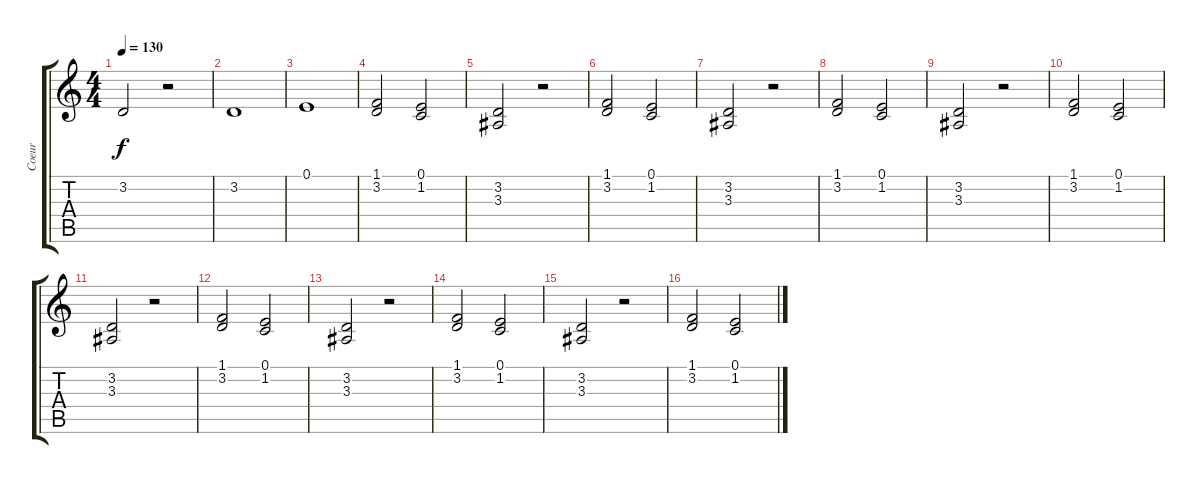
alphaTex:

\track ("Coeur" "Coeur") {instrument choiraahs}
\staff {score tabs}
\tuning (E4 B3 G3 D3 A2 E2) {hide}
\ts (4 4)
\tempo 130
\clef g2
\ks c
3.2.2{dy f} r.2 |
3.2.1 |
0.1.1 |
(1.1 3.2).2 (0.1 1.2).2 |
(3.2 3.3).2 r.2 |
(1.1 3.2).2 (0.1 1.2).2 |
(3.2 3.3).2 r.2 |
(1.1 3.2).2 (0.1 1.2).2 |
(3.2 3.3).2 r.2 |
(1.1 3.2).2 (0.1 1.2).2 |
(3.2 3.3).2 r.2 |
(1.1 3.2).2 (0.1 1.2).2 |
(3.2 3.3).2 r.2 |
(1.1 3.2).2 (0.1 1.2).2 |
(3.2 3.3).2 r.2 |
(1.1 3.2).2 (0.1 1.2).2
